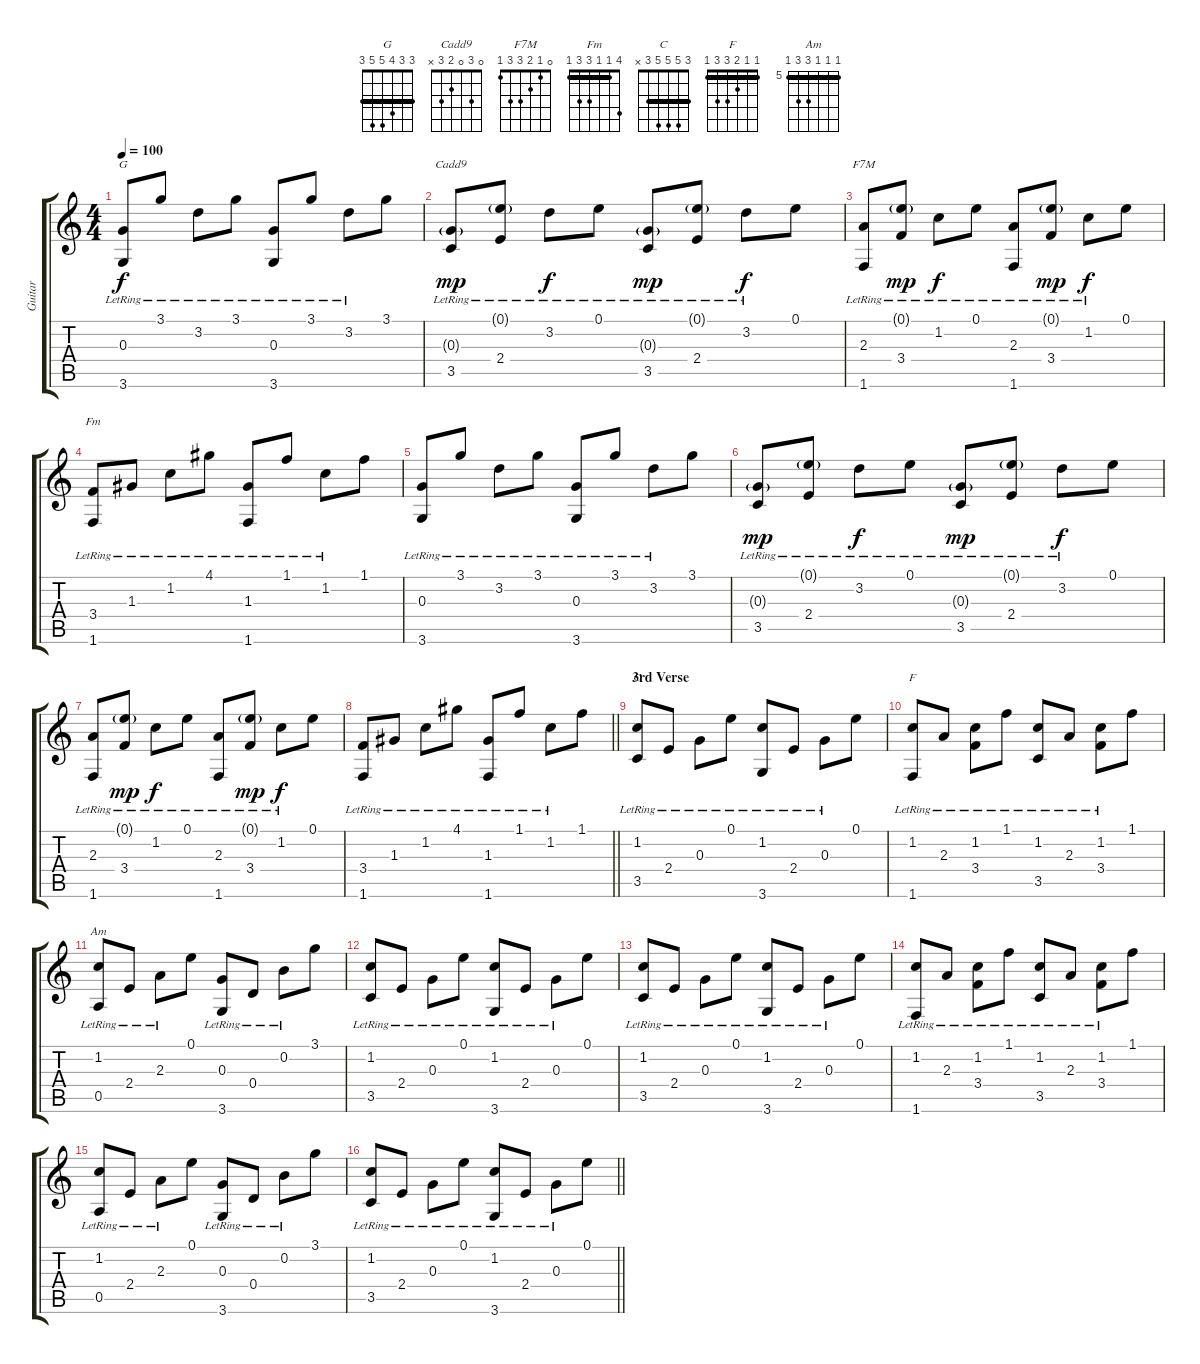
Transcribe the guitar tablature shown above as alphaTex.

\track ("Guitar" "Guitar") {instrument acousticguitarsteel}
\staff {score tabs}
\tuning (E4 B3 G3 D3 A2 E2) {hide}
\chord ("G" 3 3 4 5 5 3) {barre 3}
\chord ("Cadd9" 0 3 0 2 3 x)
\chord ("F7M" 0 1 2 3 3 1)
\chord ("Fm" 4 1 1 3 3 1) {barre 1}
\chord ("C" 3 5 5 5 3 x) {barre 3}
\chord ("F" 1 1 2 3 3 1) {barre 1}
\chord ("Am" 5 5 5 7 7 5) {firstfret 5 barre 5}
\ts (4 4)
\tempo 100
\clef g2
\ks c
(0.3{lr} 3.6{lr}).8{ch "G" dy f} 3.1{lr}.8 3.2{lr}.8 3.1{lr}.8 (0.3{lr} 3.6{lr}).8 3.1{lr}.8 3.2{lr}.8 3.1.8 |
(0.3{g lr} 3.5{lr}).8{ch "Cadd9" dy mp} (0.1{g lr} 2.4{lr}).8 3.2{lr}.8{dy f} 0.1{lr}.8 (0.3{g lr} 3.5{lr}).8{dy mp} (0.1{g lr} 2.4{lr}).8 3.2{lr}.8{dy f} 0.1.8 |
(2.3{lr} 1.6{lr}).8{ch "F7M"} (0.1{g lr} 3.4{lr}).8{dy mp} 1.2{lr}.8{dy f} 0.1{lr}.8 (2.3{lr} 1.6{lr}).8 (0.1{g lr} 3.4{lr}).8{dy mp} 1.2{lr}.8{dy f} 0.1.8 |
(3.4{lr} 1.6{lr}).8{ch "Fm"} 1.3{lr}.8 1.2{lr}.8 4.1{lr}.8 (1.3{lr} 1.6{lr}).8 1.1{lr}.8 1.2{lr}.8 1.1.8 |
(0.3{lr} 3.6{lr}).8 3.1{lr}.8 3.2{lr}.8 3.1{lr}.8 (0.3{lr} 3.6{lr}).8 3.1{lr}.8 3.2{lr}.8 3.1.8 |
(0.3{g lr} 3.5{lr}).8{dy mp} (0.1{g lr} 2.4{lr}).8 3.2{lr}.8{dy f} 0.1{lr}.8 (0.3{g lr} 3.5{lr}).8{dy mp} (0.1{g lr} 2.4{lr}).8 3.2{lr}.8{dy f} 0.1.8 |
(2.3{lr} 1.6{lr}).8 (0.1{g lr} 3.4{lr}).8{dy mp} 1.2{lr}.8{dy f} 0.1{lr}.8 (2.3{lr} 1.6{lr}).8 (0.1{g lr} 3.4{lr}).8{dy mp} 1.2{lr}.8{dy f} 0.1.8 |
\barLineRight lightlight
(3.4{lr} 1.6{lr}).8 1.3{lr}.8 1.2{lr}.8 4.1{lr}.8 (1.3{lr} 1.6{lr}).8 1.1{lr}.8 1.2{lr}.8 1.1.8 |
\section ("" "3rd Verse")
(1.2{lr} 3.5{lr}).8{ch "C"} 2.4{lr}.8 0.3{lr}.8 0.1{lr}.8 (1.2{lr} 3.6{lr}).8 2.4{lr}.8 0.3{lr}.8 0.1.8 |
(1.2{lr} 1.6{lr}).8{ch "F"} 2.3{lr}.8 (1.2{lr} 3.4{lr}).8 1.1{lr}.8 (1.2{lr} 3.5{lr}).8 2.3{lr}.8 (1.2{lr} 3.4{lr}).8 1.1.8 |
(1.2{lr} 0.5{lr}).8{ch "Am"} 2.4{lr}.8 2.3{lr}.8 0.1.8 (0.3{lr} 3.6{lr}).8 0.4{lr}.8 0.2{lr}.8 3.1.8 |
(1.2{lr} 3.5{lr}).8 2.4{lr}.8 0.3{lr}.8 0.1{lr}.8 (1.2{lr} 3.6{lr}).8 2.4{lr}.8 0.3{lr}.8 0.1.8 |
(1.2{lr} 3.5{lr}).8 2.4{lr}.8 0.3{lr}.8 0.1{lr}.8 (1.2{lr} 3.6{lr}).8 2.4{lr}.8 0.3{lr}.8 0.1.8 |
(1.2{lr} 1.6{lr}).8 2.3{lr}.8 (1.2{lr} 3.4{lr}).8 1.1{lr}.8 (1.2{lr} 3.5{lr}).8 2.3{lr}.8 (1.2{lr} 3.4{lr}).8 1.1.8 |
(1.2{lr} 0.5{lr}).8 2.4{lr}.8 2.3{lr}.8 0.1.8 (0.3{lr} 3.6{lr}).8 0.4{lr}.8 0.2{lr}.8 3.1.8 |
\barLineRight lightlight
(1.2{lr} 3.5{lr}).8 2.4{lr}.8 0.3{lr}.8 0.1{lr}.8 (1.2{lr} 3.6{lr}).8 2.4{lr}.8 0.3{lr}.8 0.1.8
